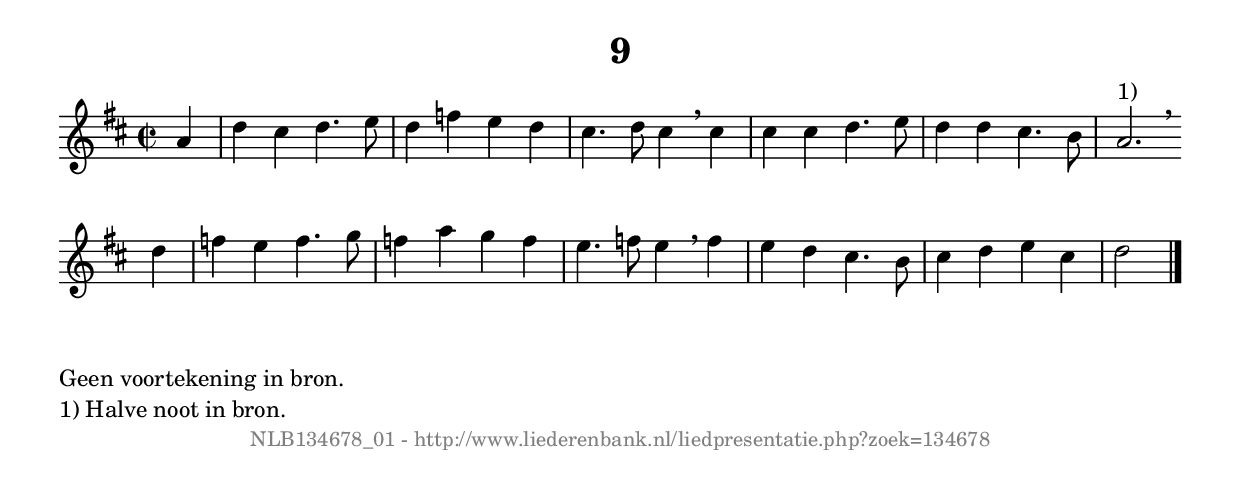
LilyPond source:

%
% produced by wce2krn 1.64 (7 June 2014)
%
\version"2.16"
#(append! paper-alist '(("long" . (cons (* 210 mm) (* 2000 mm)))))
#(set-default-paper-size "long")
sb = {\breathe}
mBreak = {\breathe }
bBreak = {\breathe }
x = {\once\override NoteHead #'style = #'cross }
gl=\glissando
itime={\override Staff.TimeSignature #'stencil = ##f }
ficta = {\once\set suggestAccidentals = ##t}
fine = {\once\override Score.RehearsalMark #'self-alignment-X = #1 \mark \markup {\italic{Fine}}}
dc = {\once\override Score.RehearsalMark #'self-alignment-X = #1 \mark \markup {\italic{D.C.}}}
dcf = {\once\override Score.RehearsalMark #'self-alignment-X = #1 \mark \markup {\italic{D.C. al Fine}}}
dcc = {\once\override Score.RehearsalMark #'self-alignment-X = #1 \mark \markup {\italic{D.C. al Coda}}}
ds = {\once\override Score.RehearsalMark #'self-alignment-X = #1 \mark \markup {\italic{D.S.}}}
dsf = {\once\override Score.RehearsalMark #'self-alignment-X = #1 \mark \markup {\italic{D.S. al Fine}}}
dsc = {\once\override Score.RehearsalMark #'self-alignment-X = #1 \mark \markup {\italic{D.S. al Coda}}}
pv = {\set Score.repeatCommands = #'((volta "1"))}
sv = {\set Score.repeatCommands = #'((volta "2"))}
tv = {\set Score.repeatCommands = #'((volta "3"))}
qv = {\set Score.repeatCommands = #'((volta "4"))}
xv = {\set Score.repeatCommands = #'((volta #f))}
\header{ tagline = ""
title = "9"
}
\score {{
\key d \major
\relative g'
{
\set melismaBusyProperties = #'()
\partial 32*8
\time 2/2
\tempo 4=120
\override Score.MetronomeMark #'transparent = ##t
\override Score.RehearsalMark #'break-visibility = #(vector #t #t #f)
a4 d cis d4. e8 d4 f e d cis4. d8 cis4 \sb cis cis cis d4. e8 d4 d cis4. b8 a2.^"1)" \bar":|:" \bBreak
d4 f e f4. g8 f4 a g f e4. f8 e4 \sb f e d cis4. b8 cis4 d e cis d2 \bar"|."
 }}
 \midi { }
 \layout {
            indent = 0.0\cm
}
}
\markup { \wordwrap-string #" 
Geen voortekening in bron.

1) Halve noot in bron.
"}
\markup { \vspace #0 } \markup { \with-color #grey \fill-line { \center-column { \smaller "NLB134678_01 - http://www.liederenbank.nl/liedpresentatie.php?zoek=134678" } } }
